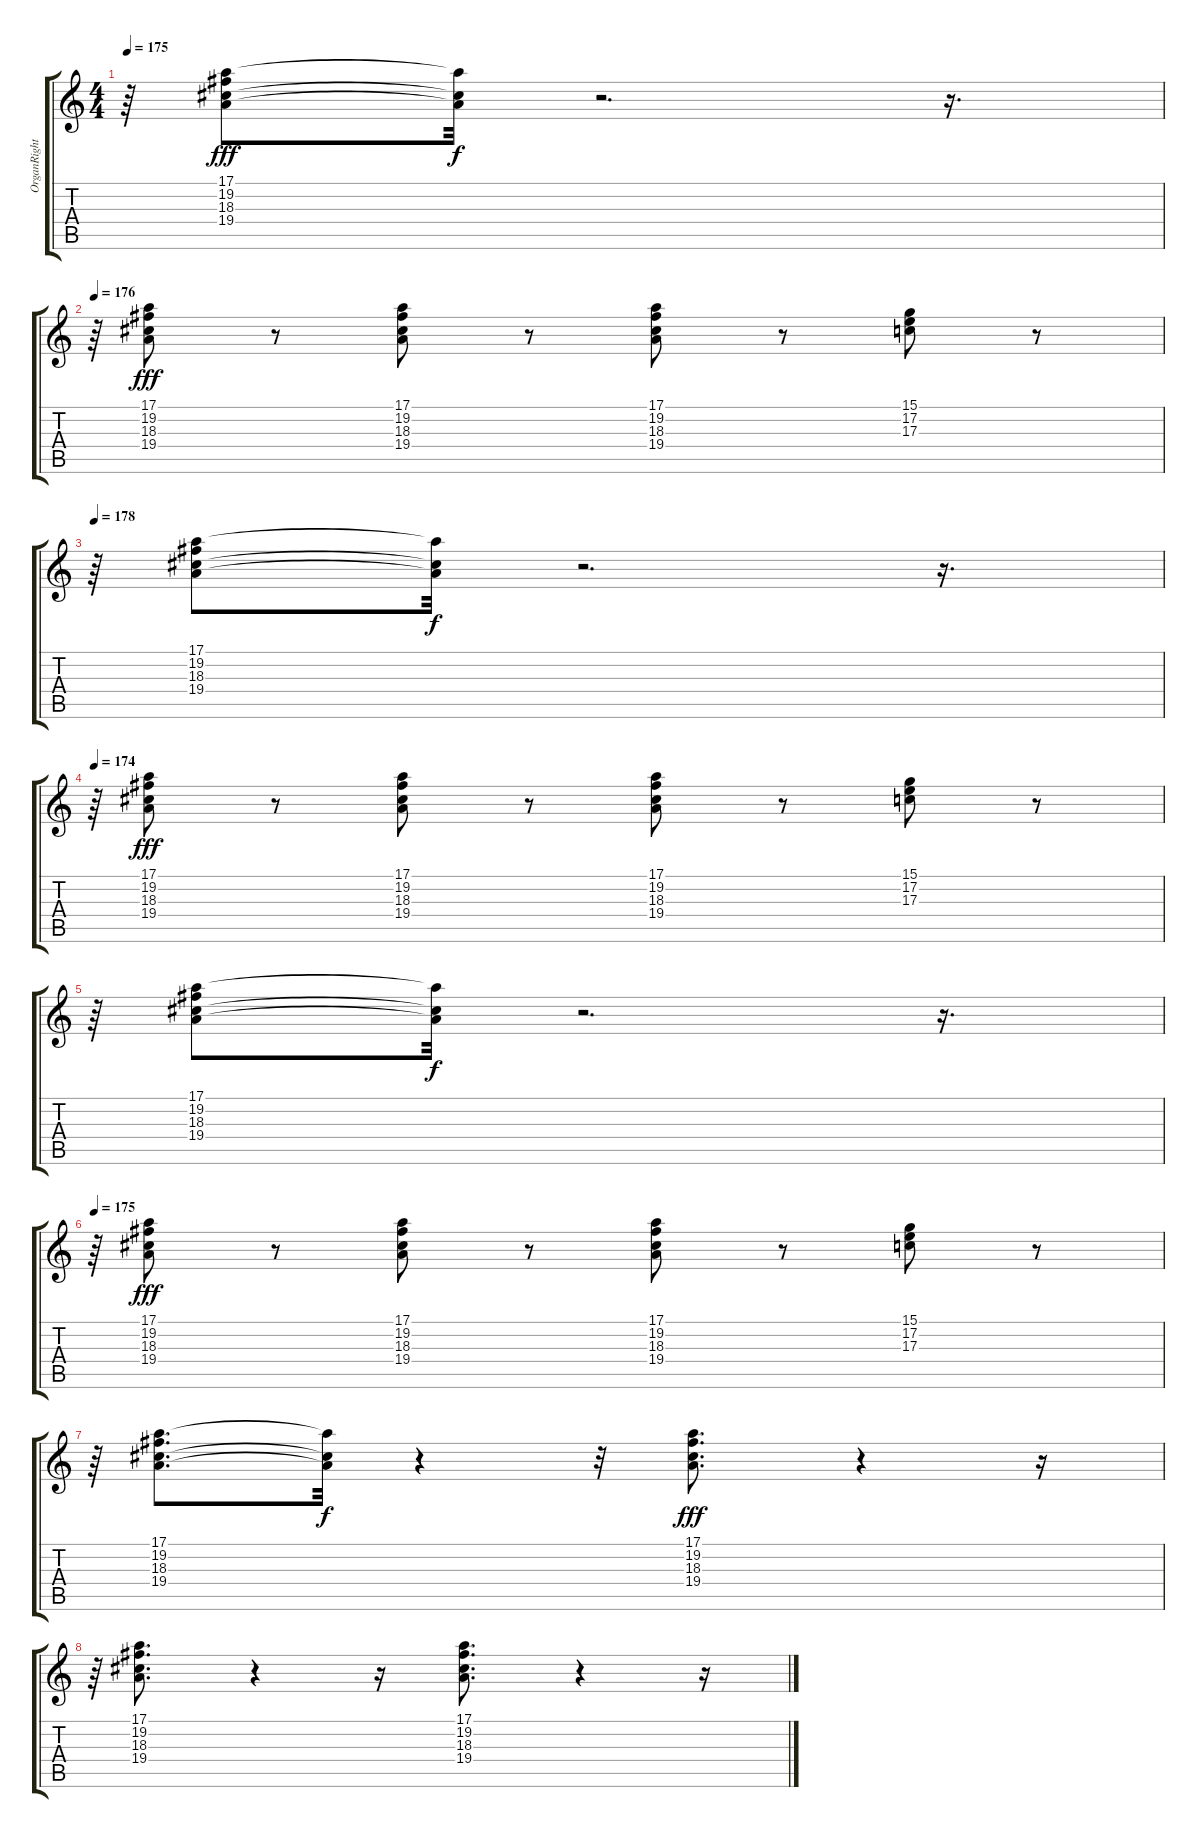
\track ("OrganRight" "OrganRight") {instrument rockorgan}
\staff {score tabs}
\tuning (E4 B3 G3 D3 A2 E2) {hide}
\ts (4 4)
\tempo 175
\clef g2
\ks c
r.64{dy fff} (17.1 19.2 18.3 19.4).8 (17.1{t} 18.3{t} 19.4{t}).32{dy f} r.2{d} r.16{d} |
\tempo 176
r.64 (17.1 19.2 18.3 19.4).8{dy fff} r.8 (17.1 19.2 18.3 19.4).8 r.8 (17.1 19.2 18.3 19.4).8 r.8 (15.1 17.2 17.3).8 r.8 |
\tempo 178
r.64 (17.1 19.2 18.3 19.4).8 (17.1{t} 18.3{t} 19.4{t}).32{dy f} r.2{d} r.16{d} |
\tempo 174
r.64 (17.1 19.2 18.3 19.4).8{dy fff} r.8 (17.1 19.2 18.3 19.4).8 r.8 (17.1 19.2 18.3 19.4).8 r.8 (15.1 17.2 17.3).8 r.8 |
r.64 (17.1 19.2 18.3 19.4).8 (17.1{t} 18.3{t} 19.4{t}).32{dy f} r.2{d} r.16{d} |
\tempo 175
r.64 (17.1 19.2 18.3 19.4).8{dy fff} r.8 (17.1 19.2 18.3 19.4).8 r.8 (17.1 19.2 18.3 19.4).8 r.8 (15.1 17.2 17.3).8 r.8 |
r.64 (17.1 19.2 18.3 19.4).8{d} (17.1{t} 18.3{t} 19.4{t}).32{dy f} r.4 r.32 (17.1 19.2 18.3 19.4).8{d dy fff} r.4 r.16 |
r.64 (17.1 19.2 18.3 19.4).8{d} r.4 r.16 (17.1 19.2 18.3 19.4).8{d} r.4 r.16
